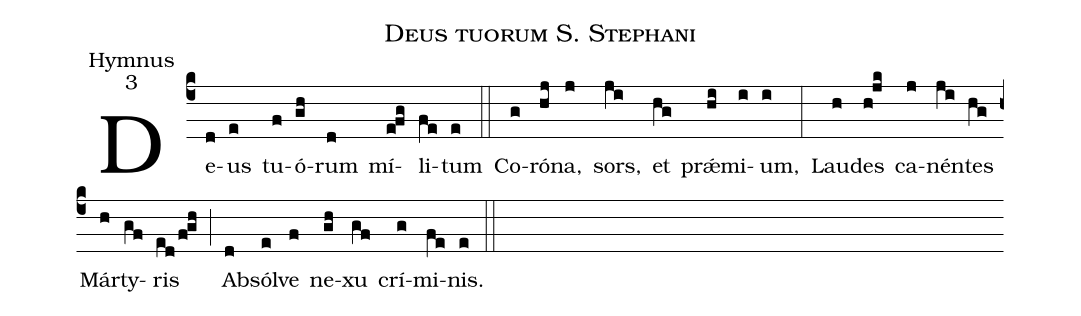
name:Deus tuorum S. Stephani;
office-part:Hymnus;
mode:3;
%%
(c4) De(d)us(e) tu(f)ó(gh)rum(d) mí(e!fg)li(fe)tum(e) (::)
Co(g)ró(hj)na,(j) sors,(ji) et(hg) pr{<sp>'ae</sp>}(hi)mi(i)um,(i) (:)
Lau(h)des(h!jk) ca(j)nén(ji)tes(hg) Már(h)ty(gf)ris(ed/f!gh) (;) Ab(d)sól(e)ve(f) ne(gh)xu(gf) crí(g)mi(fe)nis.(e) (::)
